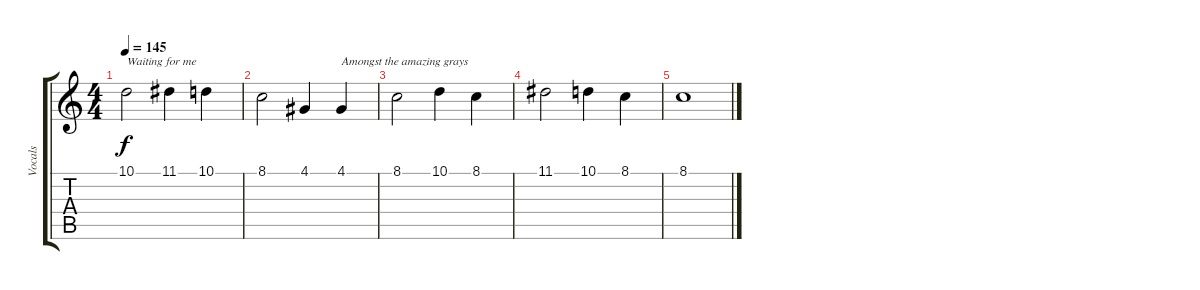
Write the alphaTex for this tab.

\track ("Vocals" "Vocals") {instrument synthbrass1}
\staff {score tabs}
\tuning (E4 B3 G3 D3 A2 E2) {hide}
\ts (4 4)
\tempo 145
\clef g2
\ks c
10.1.2{txt "Waiting for me" dy f} 11.1.4 10.1.4 |
8.1.2 4.1.4 4.1.4{txt "Amongst the amazing grays"} |
8.1.2 10.1.4 8.1.4 |
11.1.2 10.1.4 8.1.4 |
8.1.1
